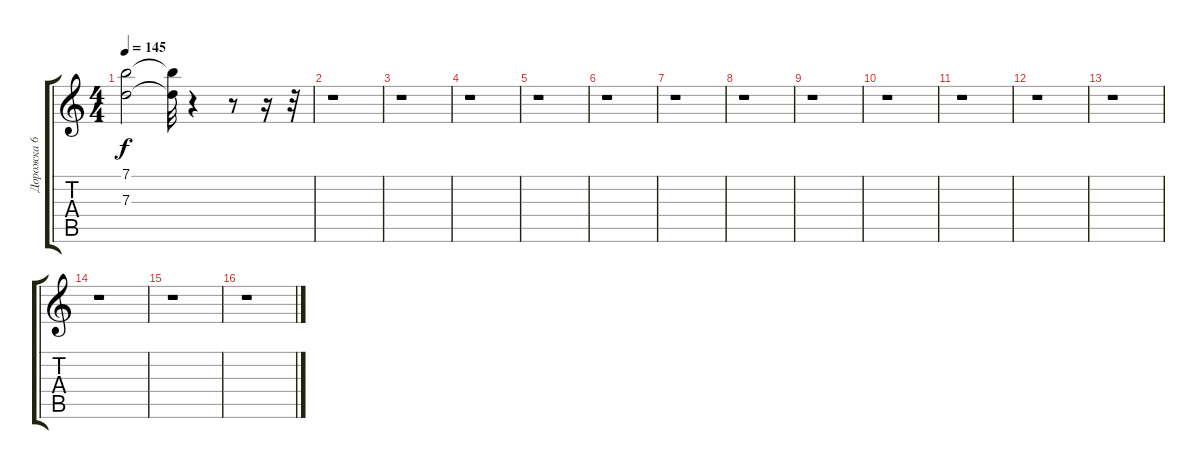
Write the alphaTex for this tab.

\track ("Дорожка 6" "Дорожка 6") {instrument electricguitarclean}
\staff {score tabs}
\tuning (E4 B3 G3 D3 A2 E2) {hide}
\ts (4 4)
\tempo 145
\clef g2
\ks c
(7.1{t} 7.3{t}).2{dy f} (7.1{t} 7.3{t}).32 r.4 r.8 r.16 r.32 |
r.1 |
r.1 |
r.1 |
r.1 |
r.1 |
r.1 |
r.1 |
r.1 |
r.1 |
r.1 |
r.1 |
r.1 |
r.1 |
r.1 |
r.1
